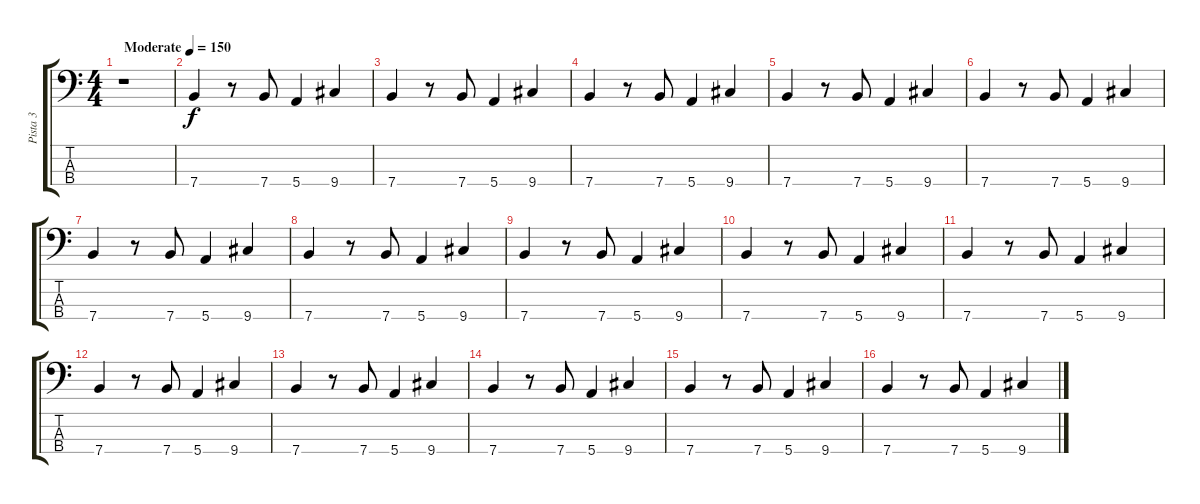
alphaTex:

\track ("Pista 3" "Pista 3") {instrument electricbassfinger}
\staff {score tabs}
\tuning (G2 D2 A1 E1) {hide}
\ts (4 4)
\tempo (150 "Moderate")
\clef f4
\ks c
r.1{dy f instrument electricbassfinger} |
7.4.4 r.8 7.4.8 5.4.4 9.4.4 |
7.4.4 r.8 7.4.8 5.4.4 9.4.4 |
7.4.4 r.8 7.4.8 5.4.4 9.4.4 |
7.4.4 r.8 7.4.8 5.4.4 9.4.4 |
7.4.4 r.8 7.4.8 5.4.4 9.4.4 |
7.4.4 r.8 7.4.8 5.4.4 9.4.4 |
7.4.4 r.8 7.4.8 5.4.4 9.4.4 |
7.4.4 r.8 7.4.8 5.4.4 9.4.4 |
7.4.4 r.8 7.4.8 5.4.4 9.4.4 |
7.4.4 r.8 7.4.8 5.4.4 9.4.4 |
7.4.4 r.8 7.4.8 5.4.4 9.4.4 |
7.4.4 r.8 7.4.8 5.4.4 9.4.4 |
7.4.4 r.8 7.4.8 5.4.4 9.4.4 |
7.4.4 r.8 7.4.8 5.4.4 9.4.4 |
7.4.4 r.8 7.4.8 5.4.4 9.4.4
